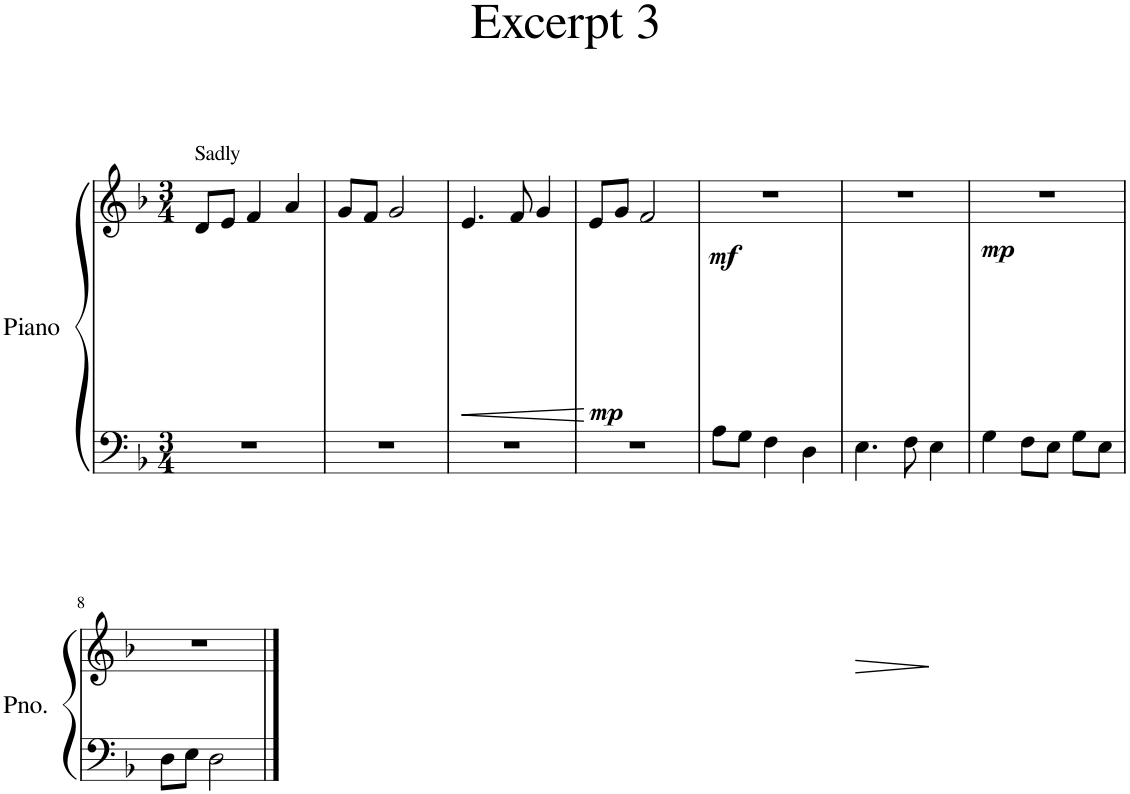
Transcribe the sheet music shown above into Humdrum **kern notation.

**kern	**kern	**dynam
*part1	*part1	*part1
*staff2	*staff1	*staff1/2
*I"Piano	*	*
*I'Pno.	*	*
*clefF4	*clefG2	*
*k[b-]	*k[b-]	*
*M3/4	*M3/4	*
=1	=1	=1
!	!LO:TX:a:t=Sadly	!
2.r	8d/L	.
.	8e/J	.
.	4f/	.
.	4a/	.
=2	=2	=2
2.r	8g/L	.
.	8f/J	.
.	2g/	.
=3	=3	=3
!	!	!LO:HP:b
2.r	4.e/	<
.	8f/	.
.	4g/	.
.	.	[
=4	=4	=4
!	!	!LO:DY:b
2.r	8e/L	mp
.	8g/J	.
.	2f/	.
=5	=5	=5
!	!	!LO:DY:b
8A\L	2.r	mf
8G\J	.	.
4F\	.	.
4D\	.	.
=6	=6	=6
4.E\	2.r	.
8F\	.	.
4E\	.	.
=7	=7	=7
!	!	!LO:DY:b
4G\	2.r	mp
8F\L	.	.
8E\J	.	.
8G\L	.	.
8E\J	.	.
!!LO:LB:g=z
=8	=8	=8
8D\L	2.r	.
8E\J	.	.
2D\	.	.
==	==	==
*-	*-	*-
